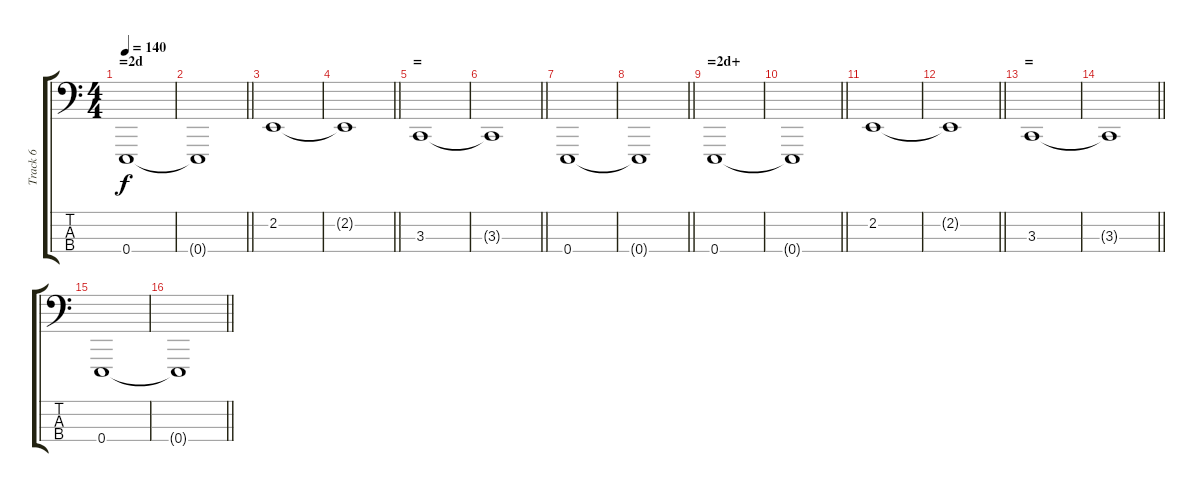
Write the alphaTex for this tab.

\track ("Track 6" "Track 6") {instrument brightacousticpiano}
\staff {score tabs}
\tuning (G2 D2 A1 E1) {hide}
\ts (4 4)
\section ("" "=2d")
\tempo 140
\clef f4
\ks c
0.4.1{dy f} |
\barLineRight lightlight
0.4{t}.1 |
2.2.1 |
\barLineRight lightlight
2.2{t}.1 |
\section ("" "=")
3.3.1 |
\barLineRight lightlight
3.3{t}.1 |
0.4.1 |
\barLineRight lightlight
0.4{t}.1 |
\section ("" "=2d+")
0.4.1 |
\barLineRight lightlight
0.4{t}.1 |
2.2.1 |
\barLineRight lightlight
2.2{t}.1 |
\section ("" "=")
3.3.1 |
\barLineRight lightlight
3.3{t}.1 |
0.4.1 |
\barLineRight lightlight
0.4{t}.1
